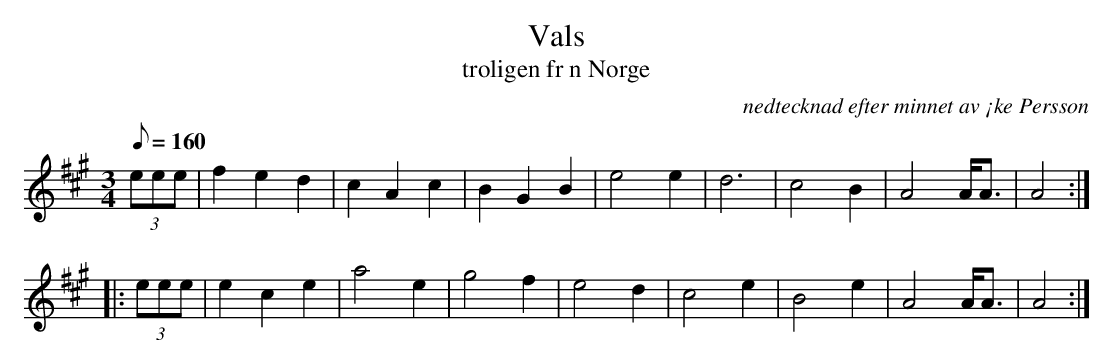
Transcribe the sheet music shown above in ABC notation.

X:1
T:Vals
T:troligen fr n Norge
C:nedtecknad efter minnet av ¡ke Persson
M:3/4
L:1/8
K:A
Q:160
(3eee | f2 e2 d2 | c2 A2 c2 | B2 G2 B2 | e4 e2 | d6 | c4 B2 | A4 A<A | A4 :|
|: (3eee | e2 c2 e2 | a4 e2 | g4 f2 | e4 d2 | c4 e2 | B4 e2 | A4 A<A | A4 :|
